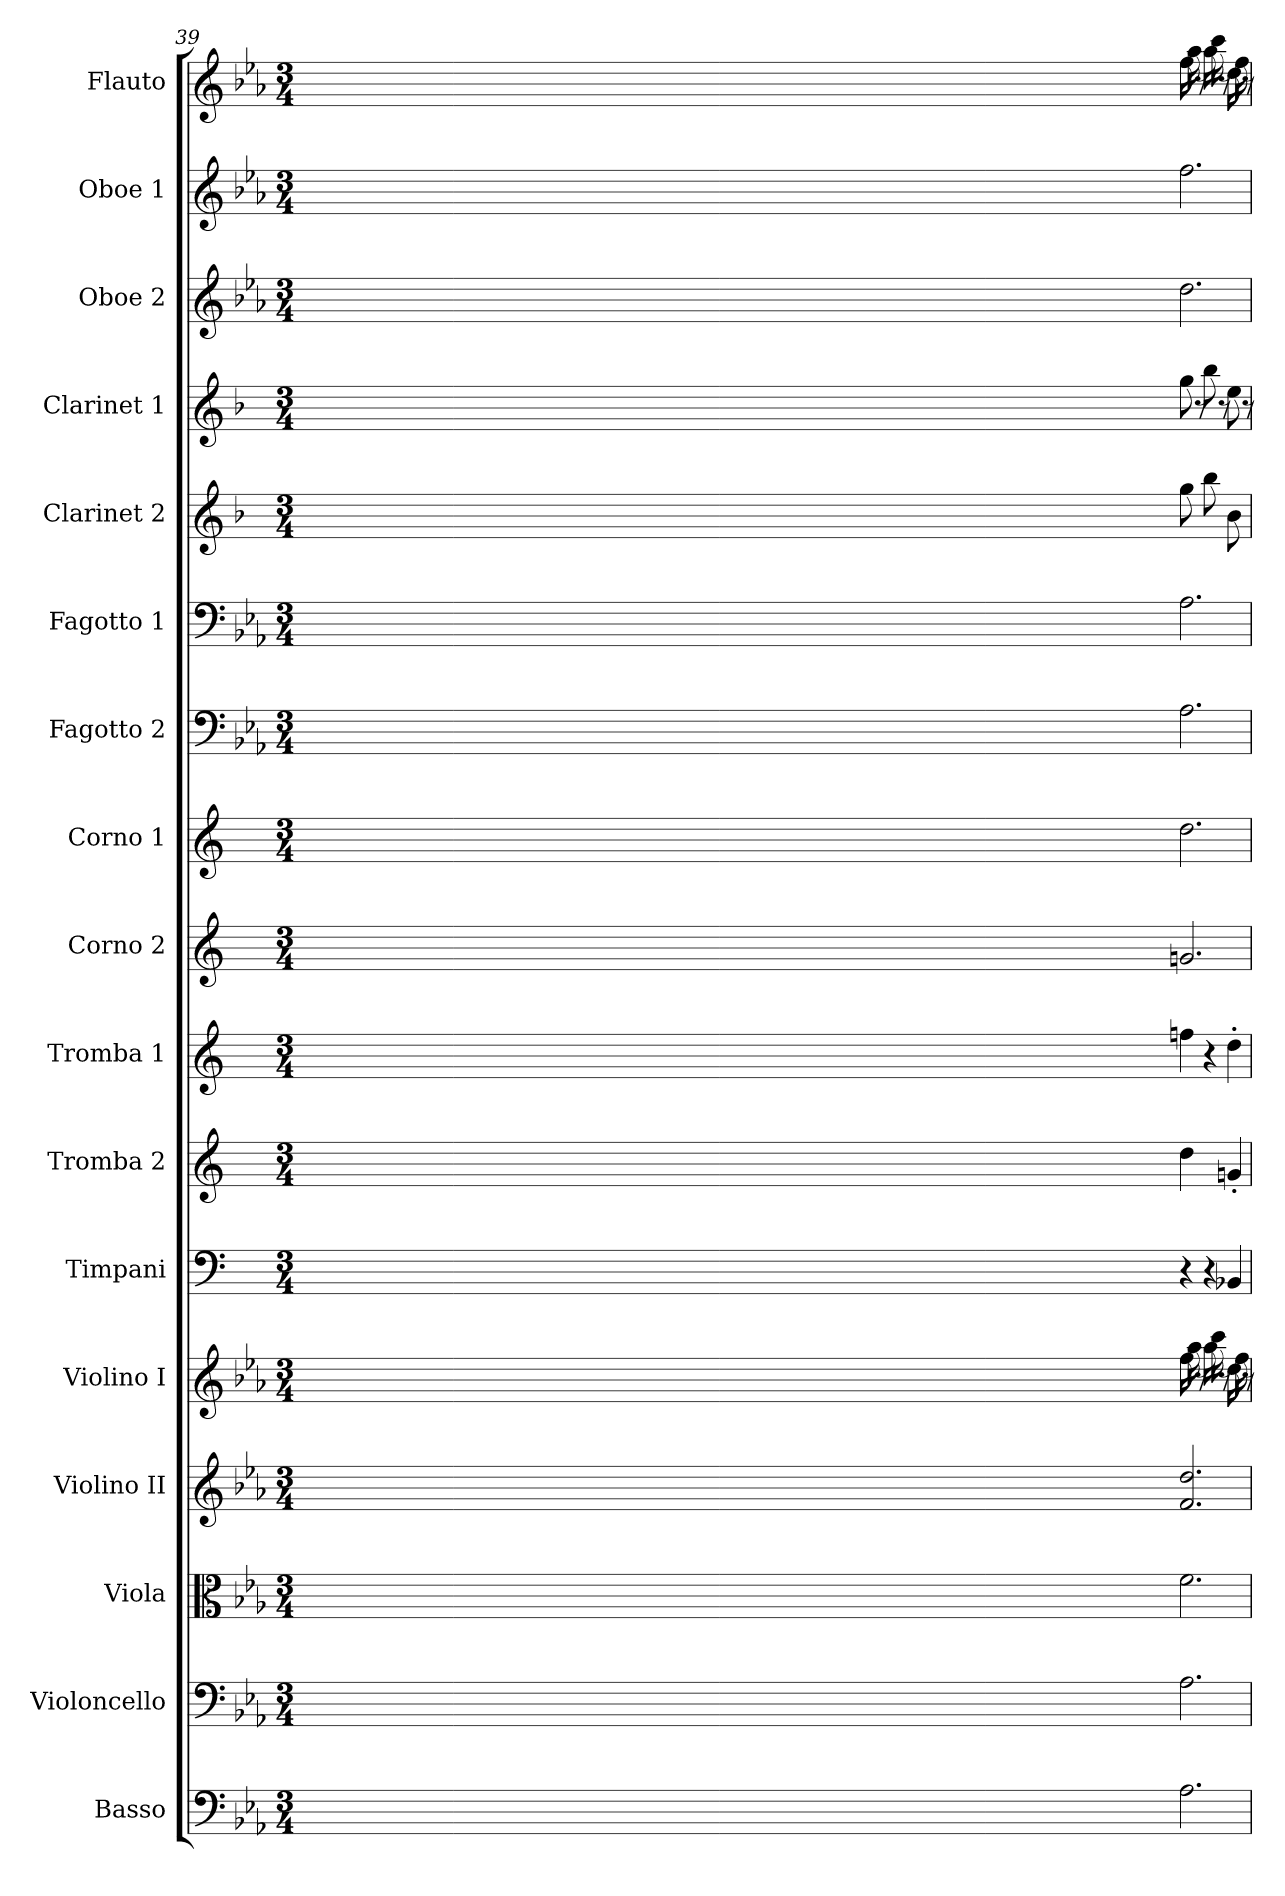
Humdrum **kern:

**kern	**kern	**kern	**kern	**kern	**kern	**kern	**kern	**kern	**kern	**kern	**kern	**kern	**kern	**kern	**kern	**kern
*part17	*part16	*part15	*part14	*part13	*part12	*part11	*part10	*part9	*part8	*part7	*part6	*part5	*part4	*part3	*part2	*part1
*staff17	*staff16	*staff15	*staff14	*staff13	*staff12	*staff11	*staff10	*staff9	*staff8	*staff7	*staff6	*staff5	*staff4	*staff3	*staff2	*staff1
*I"Basso	*I"Violoncello	*I"Viola	*I"Violino II	*I"Violino I	*I"Timpani	*I"Tromba 2	*I"Tromba 1	*I"Corno 2	*I"Corno 1	*I"Fagotto 2	*I"Fagotto 1	*I"Clarinet 2	*I"Clarinet 1	*I"Oboe 2	*I"Oboe 1	*I"Flauto
*	*I'Vc	*I'Vla	*I'Vln	*I'Vln	*	*	*	*	*	*	*	*I'Cl	*I'Cl	*I'Ob	*I'Ob	*I'Fl
*clefF4	*clefF4	*clefC3	*clefG2	*clefG2	*clefF4	*clefG2	*clefG2	*clefG2	*clefG2	*clefF4	*clefF4	*clefG2	*clefG2	*clefG2	*clefG2	*clefG2
*ITrd7c12	*	*	*	*	*	*ITrd-2c-3	*ITrd-2c-3	*ITrd5c9	*ITrd5c9	*	*	*ITrd1c2	*ITrd1c2	*	*	*
*k[b-e-a-]	*k[b-e-a-]	*k[b-e-a-]	*k[b-e-a-]	*k[b-e-a-]	*	*	*	*	*	*k[b-e-a-]	*k[b-e-a-]	*k[b-e-a-]	*k[b-e-a-]	*k[b-e-a-]	*k[b-e-a-]	*k[b-e-a-]
*M3/4	*M3/4	*M3/4	*M3/4	*M3/4	*M3/4	*M3/4	*M3/4	*M3/4	*M3/4	*M3/4	*M3/4	*M3/4	*M3/4	*M3/4	*M3/4	*M3/4
=39	=39	=39	=39	=39	=39	=39	=39	=39	=39	=39	=39	=39	=39	=39	=39	=39
1ryy	1ryy	1ryy	1ryy	1ryy	1ryy	1ryy	1ryy	1ryy	1ryy	1ryy	1ryy	1ryy	1ryy	1ryy	1ryy	1ryy
1ryy	1ryy	1ryy	1ryy	1ryy	1ryy	1ryy	1ryy	1ryy	1ryy	1ryy	1ryy	1ryy	1ryy	1ryy	1ryy	1ryy
1ryy	1ryy	1ryy	1ryy	1ryy	1ryy	1ryy	1ryy	1ryy	1ryy	1ryy	1ryy	1ryy	1ryy	1ryy	1ryy	1ryy
1ryy	1ryy	1ryy	1ryy	1ryy	1ryy	1ryy	1ryy	1ryy	1ryy	1ryy	1ryy	1ryy	1ryy	1ryy	1ryy	1ryy
1ryy	1ryy	1ryy	1ryy	1ryy	1ryy	1ryy	1ryy	1ryy	1ryy	1ryy	1ryy	1ryy	1ryy	1ryy	1ryy	1ryy
1ryy	1ryy	1ryy	1ryy	1ryy	1ryy	1ryy	1ryy	1ryy	1ryy	1ryy	1ryy	1ryy	1ryy	1ryy	1ryy	1ryy
1ryy	1ryy	1ryy	1ryy	1ryy	1ryy	1ryy	1ryy	1ryy	1ryy	1ryy	1ryy	1ryy	1ryy	1ryy	1ryy	1ryy
1ryy	1ryy	1ryy	1ryy	1ryy	1ryy	1ryy	1ryy	1ryy	1ryy	1ryy	1ryy	1ryy	1ryy	1ryy	1ryy	1ryy
1ryy	1ryy	1ryy	1ryy	1ryy	1ryy	1ryy	1ryy	1ryy	1ryy	1ryy	1ryy	1ryy	1ryy	1ryy	1ryy	1ryy
1ryy	1ryy	1ryy	1ryy	1ryy	1ryy	1ryy	1ryy	1ryy	1ryy	1ryy	1ryy	1ryy	1ryy	1ryy	1ryy	1ryy
1ryy	1ryy	1ryy	1ryy	1ryy	1ryy	1ryy	1ryy	1ryy	1ryy	1ryy	1ryy	1ryy	1ryy	1ryy	1ryy	1ryy
1ryy	1ryy	1ryy	1ryy	1ryy	1ryy	1ryy	1ryy	1ryy	1ryy	1ryy	1ryy	1ryy	1ryy	1ryy	1ryy	1ryy
1ryy	1ryy	1ryy	1ryy	1ryy	1ryy	1ryy	1ryy	1ryy	1ryy	1ryy	1ryy	1ryy	1ryy	1ryy	1ryy	1ryy
1ryy	1ryy	1ryy	1ryy	1ryy	1ryy	1ryy	1ryy	1ryy	1ryy	1ryy	1ryy	1ryy	1ryy	1ryy	1ryy	1ryy
1ryy	1ryy	1ryy	1ryy	1ryy	1ryy	1ryy	1ryy	1ryy	1ryy	1ryy	1ryy	1ryy	1ryy	1ryy	1ryy	1ryy
1ryy	1ryy	1ryy	1ryy	1ryy	1ryy	1ryy	1ryy	1ryy	1ryy	1ryy	1ryy	1ryy	1ryy	1ryy	1ryy	1ryy
1ryy	1ryy	1ryy	1ryy	1ryy	1ryy	1ryy	1ryy	1ryy	1ryy	1ryy	1ryy	1ryy	1ryy	1ryy	1ryy	1ryy
1ryy	1ryy	1ryy	1ryy	1ryy	1ryy	1ryy	1ryy	1ryy	1ryy	1ryy	1ryy	1ryy	1ryy	1ryy	1ryy	1ryy
1ryy	1ryy	1ryy	1ryy	1ryy	1ryy	1ryy	1ryy	1ryy	1ryy	1ryy	1ryy	1ryy	1ryy	1ryy	1ryy	1ryy
1ryy	1ryy	1ryy	1ryy	1ryy	1ryy	1ryy	1ryy	1ryy	1ryy	1ryy	1ryy	1ryy	1ryy	1ryy	1ryy	1ryy
1ryy	1ryy	1ryy	1ryy	1ryy	1ryy	1ryy	1ryy	1ryy	1ryy	1ryy	1ryy	1ryy	1ryy	1ryy	1ryy	1ryy
1ryy	1ryy	1ryy	1ryy	1ryy	1ryy	1ryy	1ryy	1ryy	1ryy	1ryy	1ryy	1ryy	1ryy	1ryy	1ryy	1ryy
1ryy	1ryy	1ryy	1ryy	1ryy	1ryy	1ryy	1ryy	1ryy	1ryy	1ryy	1ryy	1ryy	1ryy	1ryy	1ryy	1ryy
1ryy	1ryy	1ryy	1ryy	1ryy	1ryy	1ryy	1ryy	1ryy	1ryy	1ryy	1ryy	1ryy	1ryy	1ryy	1ryy	1ryy
1ryy	1ryy	1ryy	1ryy	1ryy	1ryy	1ryy	1ryy	1ryy	1ryy	1ryy	1ryy	1ryy	1ryy	1ryy	1ryy	1ryy
1ryy	1ryy	1ryy	1ryy	1ryy	1ryy	1ryy	1ryy	1ryy	1ryy	1ryy	1ryy	1ryy	1ryy	1ryy	1ryy	1ryy
1ryy	1ryy	1ryy	1ryy	1ryy	1ryy	1ryy	1ryy	1ryy	1ryy	1ryy	1ryy	1ryy	1ryy	1ryy	1ryy	1ryy
2ryy	2ryy	2ryy	2ryy	2ryy	2ryy	2ryy	2ryy	2ryy	2ryy	2ryy	2ryy	2ryy	2ryy	2ryy	2ryy	2ryy
8.ryy	8.ryy	8.ryy	8.ryy	8.ryy	8.ryy	8.ryy	8.ryy	8.ryy	8.ryy	8.ryy	8.ryy	8.ryy	8.ryy	8.ryy	8.ryy	8.ryy
2.AA-	2.A-	2.f	2.f 2.dd	16ff	4r	4ff	4aa-X	2.B-X	2.f	2.A-	2.A-	8ff	8ff	2.dd	2.ff	16ff
.	.	.	.	16aa-	.	.	.	.	.	.	.	.	.	.	.	16aa-
.	.	.	.	8r	.	.	.	.	.	.	.	8ryy	8r	.	.	8r
.	.	.	.	16aa-	4r	4ryy	4r	.	.	.	.	8aa-	8aa-	.	.	16aa-
.	.	.	.	16ccc	.	.	.	.	.	.	.	.	.	.	.	16ccc
.	.	.	.	8r	.	.	.	.	.	.	.	8ryy	8r	.	.	8r
.	.	.	.	16dd	4BB-X	4b-X'	4ff'	.	.	.	.	8a-	8dd	.	.	16dd
.	.	.	.	16ff	.	.	.	.	.	.	.	.	.	.	.	16ff
.	.	.	.	8r	.	.	.	.	.	.	.	8ryy	8r	.	.	8r
=	=	=	=	=	=	=	=	=	=	=	=	=	=	=	=	=
*-	*-	*-	*-	*-	*-	*-	*-	*-	*-	*-	*-	*-	*-	*-	*-	*-
